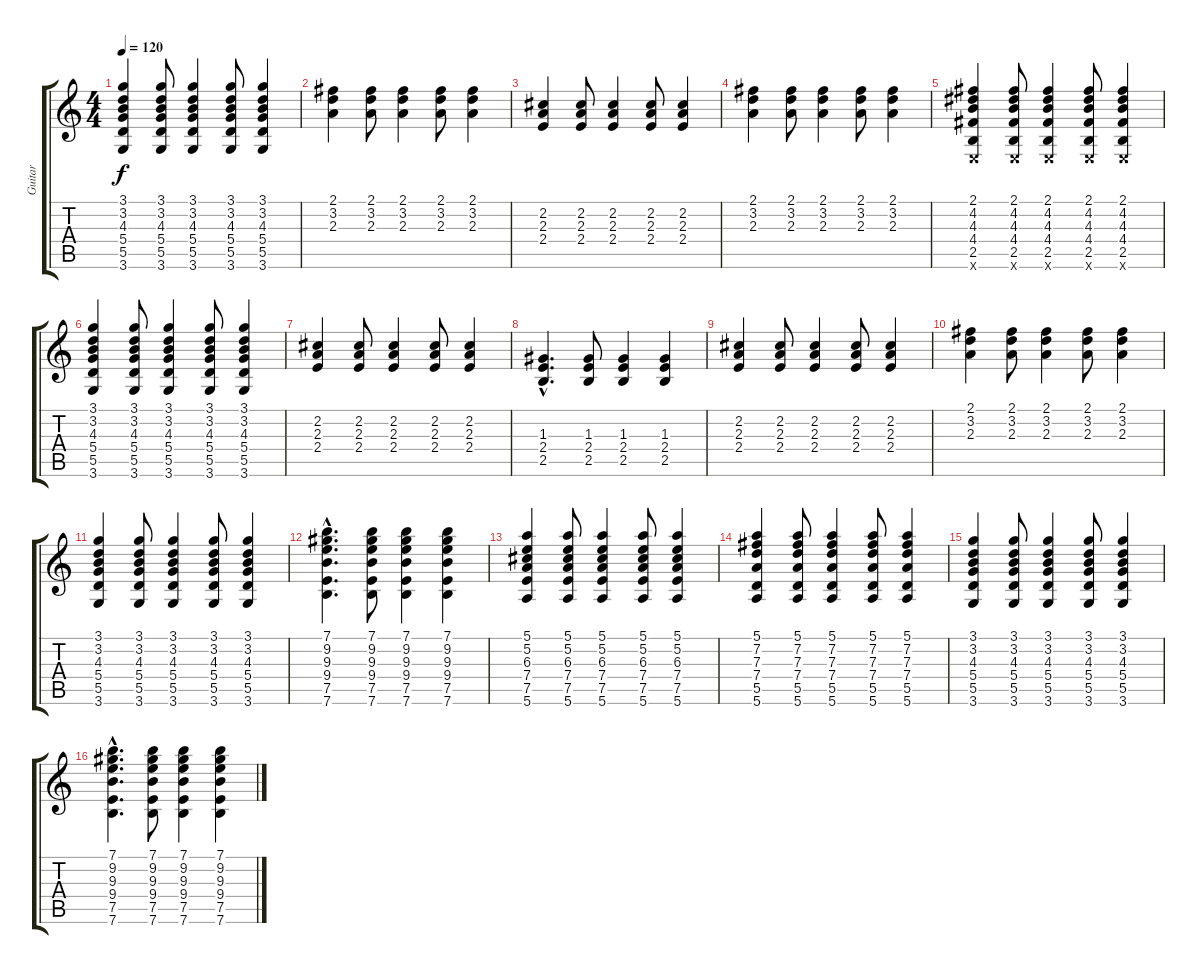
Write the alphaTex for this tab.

\track ("Guitar" "Guitar") {instrument acousticguitarsteel}
\staff {score tabs}
\tuning (E4 B3 G3 D3 A2 E2) {hide}
\ts (4 4)
\tempo 120
\clef g2
\ks c
(3.1 3.2 4.3 5.4 5.5 3.6).4{dy f} (3.1 3.2 4.3 5.4 5.5 3.6).8 (3.1 3.2 4.3 5.4 5.5 3.6).4 (3.1 3.2 4.3 5.4 5.5 3.6).8 (3.1 3.2 4.3 5.4 5.5 3.6).4 |
(2.1 3.2 2.3).4 (2.1 3.2 2.3).8 (2.1 3.2 2.3).4 (2.1 3.2 2.3).8 (2.1 3.2 2.3).4 |
(2.2 2.3 2.4).4 (2.2 2.3 2.4).8 (2.2 2.3 2.4).4 (2.2 2.3 2.4).8 (2.2 2.3 2.4).4 |
(2.1 3.2 2.3).4 (2.1 3.2 2.3).8 (2.1 3.2 2.3).4 (2.1 3.2 2.3).8 (2.1 3.2 2.3).4 |
(2.1 4.2 4.3 4.4 2.5 0.6{x}).4 (2.1 4.2 4.3 4.4 2.5 0.6{x}).8 (2.1 4.2 4.3 4.4 2.5 0.6{x}).4 (2.1 4.2 4.3 4.4 2.5 0.6{x}).8 (2.1 4.2 4.3 4.4 2.5 0.6{x}).4 |
(3.1 3.2 4.3 5.4 5.5 3.6).4 (3.1 3.2 4.3 5.4 5.5 3.6).8 (3.1 3.2 4.3 5.4 5.5 3.6).4 (3.1 3.2 4.3 5.4 5.5 3.6).8 (3.1 3.2 4.3 5.4 5.5 3.6).4 |
(2.2 2.3 2.4).4 (2.2 2.3 2.4).8 (2.2 2.3 2.4).4 (2.2 2.3 2.4).8 (2.2 2.3 2.4).4 |
(1.3{hac} 2.4{hac} 2.5{hac}).4{d} (1.3 2.4 2.5).8 (1.3 2.4 2.5).4 (1.3 2.4 2.5).4 |
(2.2 2.3 2.4).4 (2.2 2.3 2.4).8 (2.2 2.3 2.4).4 (2.2 2.3 2.4).8 (2.2 2.3 2.4).4 |
(2.1 3.2 2.3).4 (2.1 3.2 2.3).8 (2.1 3.2 2.3).4 (2.1 3.2 2.3).8 (2.1 3.2 2.3).4 |
(3.1 3.2 4.3 5.4 5.5 3.6).4 (3.1 3.2 4.3 5.4 5.5 3.6).8 (3.1 3.2 4.3 5.4 5.5 3.6).4 (3.1 3.2 4.3 5.4 5.5 3.6).8 (3.1 3.2 4.3 5.4 5.5 3.6).4 |
(7.1{hac} 9.2{hac} 9.3{hac} 9.4{hac} 7.5{hac} 7.6{hac}).4{d} (7.1 9.2 9.3 9.4 7.5 7.6).8 (7.1 9.2 9.3 9.4 7.5 7.6).4 (7.1 9.2 9.3 9.4 7.5 7.6).4 |
(5.1 5.2 6.3 7.4 7.5 5.6).4 (5.1 5.2 6.3 7.4 7.5 5.6).8 (5.1 5.2 6.3 7.4 7.5 5.6).4 (5.1 5.2 6.3 7.4 7.5 5.6).8 (5.1 5.2 6.3 7.4 7.5 5.6).4 |
(5.1 7.2 7.3 7.4 5.5 5.6).4 (5.1 7.2 7.3 7.4 5.5 5.6).8 (5.1 7.2 7.3 7.4 5.5 5.6).4 (5.1 7.2 7.3 7.4 5.5 5.6).8 (5.1 7.2 7.3 7.4 5.5 5.6).4 |
(3.1 3.2 4.3 5.4 5.5 3.6).4 (3.1 3.2 4.3 5.4 5.5 3.6).8 (3.1 3.2 4.3 5.4 5.5 3.6).4 (3.1 3.2 4.3 5.4 5.5 3.6).8 (3.1 3.2 4.3 5.4 5.5 3.6).4 |
(7.1{hac} 9.2{hac} 9.3{hac} 9.4{hac} 7.5{hac} 7.6{hac}).4{d} (7.1 9.2 9.3 9.4 7.5 7.6).8 (7.1 9.2 9.3 9.4 7.5 7.6).4 (7.1 9.2 9.3 9.4 7.5 7.6).4
